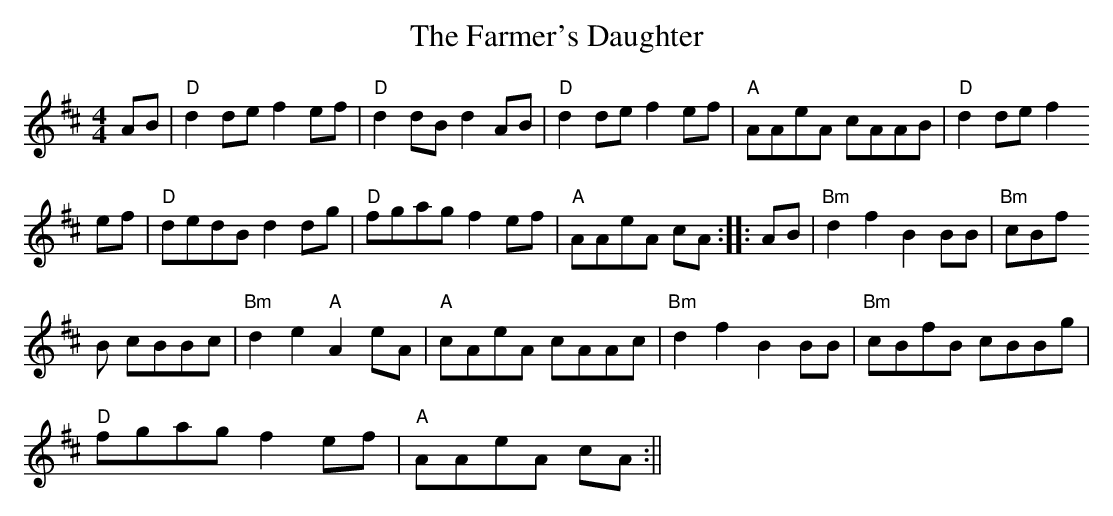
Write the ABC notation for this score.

X:1
T:Farmer's Daughter, The
M:4/4
L:1/8
K:D
AB|"D"d2 de f2 ef|"D"d2 dB d2 AB|"D"d2 de f2 ef|"A"AAeA cAAB|"D"d2 de f2
 ef|"D"dedB d2 dg|"D"fgag f2 ef|"A"AAeA cA:||:AB|"Bm"d2 f2 B2 BB|"Bm"cBf
B cBBc|"Bm"d2 e2 "A"A2 eA|"A"cAeA cAAc|"Bm"d2 f2 B2 BB|"Bm"cBfB cBBg|"D"
fgag f2 ef|"A"AAeA cA:||
